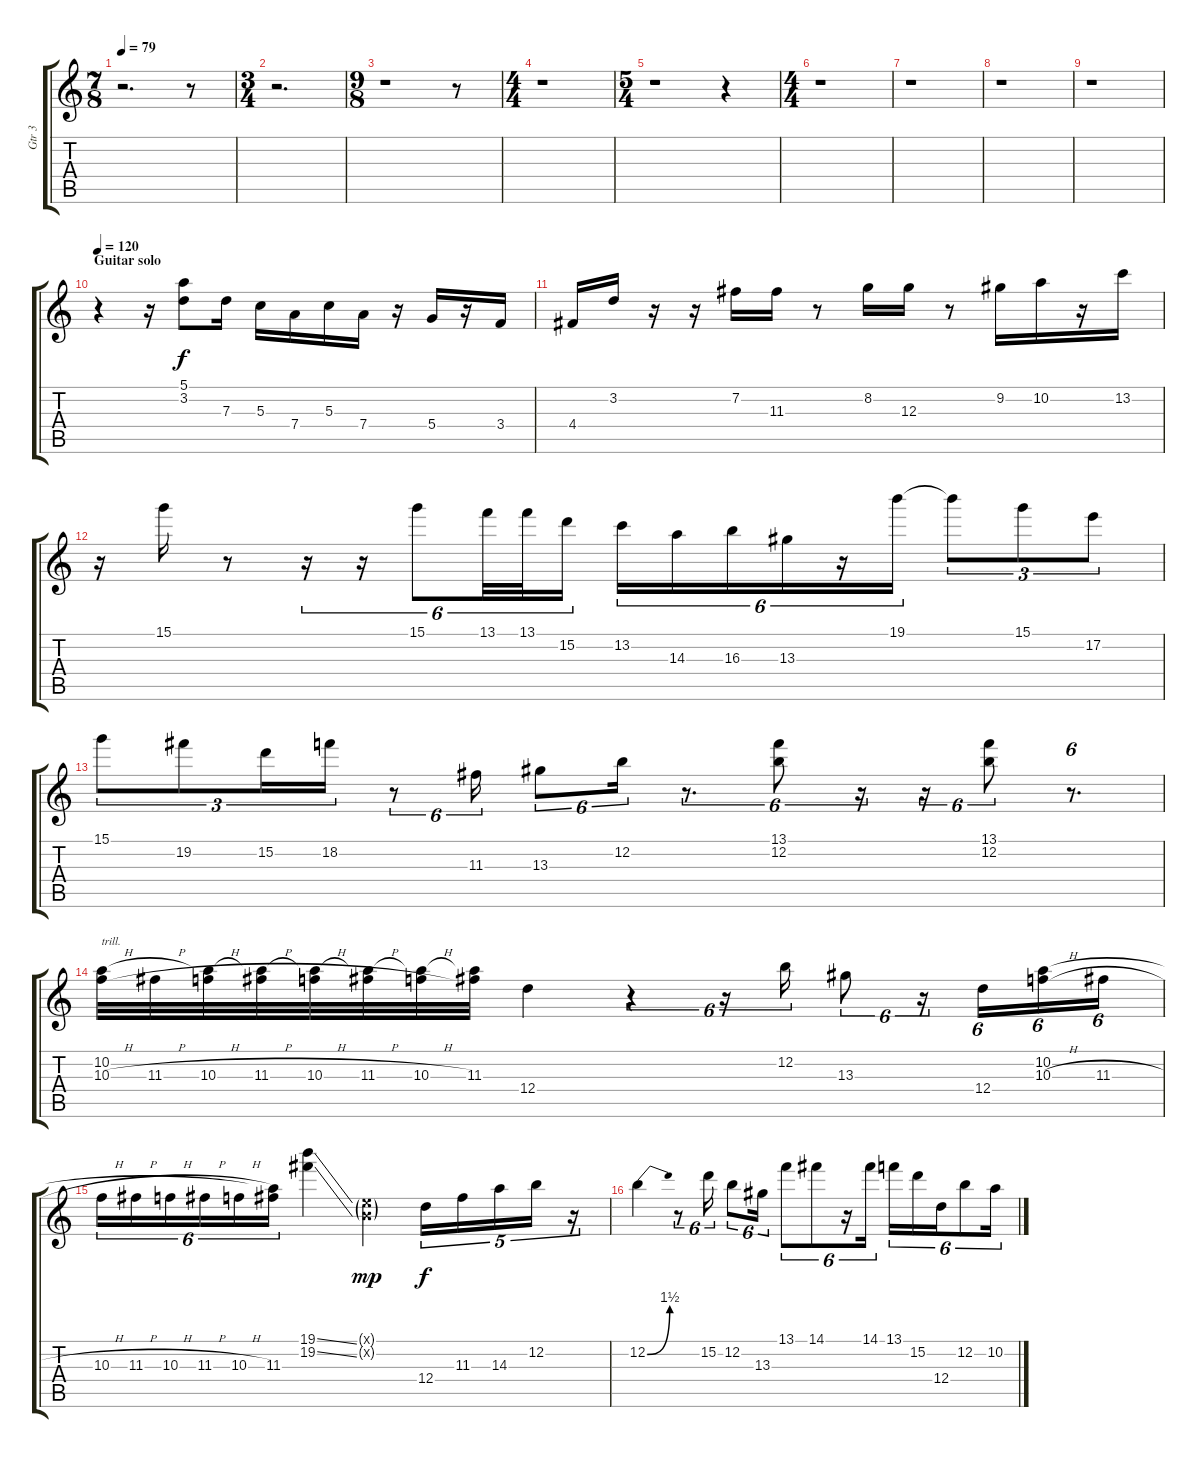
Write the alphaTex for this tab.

\track ("Gtr 3" "Gtr 3") {instrument distortionguitar}
\staff {score tabs}
\tuning (E4 B3 G3 D3 A2 E2) {hide}
\ts (7 8)
\tempo 79
\clef g2
\ks c
r.2{d dy f} r.8 |
\ts (3 4)
r.2{d} |
\ts (9 8)
r.1 r.8 |
\ts (4 4)
r.1 |
\ts (5 4)
r.1 r.4 |
\ts (4 4)
r.1 |
r.1 |
r.1 |
r.1 |
\section ("" "Guitar solo")
\tempo 120
r.4 r.16 (5.1 3.2).8 7.3.16 5.3.16 7.4.16 5.3.16 7.4.16 r.16 5.4.16 r.16 3.4.16 |
4.4.16 3.2.16 r.16 r.16 7.2.16 11.3.16 r.8 8.2.16 12.3.16 r.8 9.2.16 10.2.16 r.16 13.2.16 |
r.16 15.1.16 r.8 r.16{tu (6 4)} r.16{tu (6 4)} 15.1.8{tu (6 4)} 13.1.32{tu (6 4)} 13.1.32{tu (6 4)} 15.2.16{tu (6 4)} 13.2.16{tu (6 4)} 14.3.16{tu (6 4)} 16.3.16{tu (6 4)} 13.3.16{tu (6 4)} r.16{tu (6 4)} 19.1.16{tu (6 4)} 19.1{t}.8{tu (3 2)} 15.1.8{tu (3 2)} 17.2.8{tu (3 2)} |
15.1.8{tu (3 2)} 19.2.8{tu (3 2)} 15.2.16{tu (3 2)} 18.2.16{tu (3 2)} r.8{tu (6 4)} 11.3.16{tu (6 4)} 13.3.8{tu (6 4)} 12.2.16{tu (6 4)} r.8{d tu (6 4)} (13.1 12.2).8{tu (6 4)} r.16{tu (6 4)} r.16{tu (6 4)} (13.1 12.2).8{tu (6 4)} r.8{d tu (6 4)} |
(10.2 10.3{h}).32{txt "trill."} 11.3{h}.32 (10.2{t} 10.3{h}).32 (10.2{t} 11.3{h}).32 (10.2{t} 10.3{h}).32 (10.2{t} 11.3{h}).32 (10.2{t} 10.3{h}).32 (10.2{t} 11.3).32 12.4.4 r.4{tu (6 4)} r.16{tu (6 4)} 12.2.16{tu (6 4)} 13.3.8{tu (6 4)} r.16{tu (6 4)} 12.4.16{tu (6 4)} (10.2 10.3{h}).16{tu (6 4)} 11.3{h}.16{tu (6 4)} |
10.3{h}.16{tu (6 4)} 11.3{h}.16{tu (6 4)} 10.3{h}.16{tu (6 4)} 11.3{h}.16{tu (6 4)} 10.3{h}.16{tu (6 4)} (10.2{t} 11.3).16{tu (6 4)} (19.1{ss} 19.2{ss}).4 (0.1{g x} 0.2{g x}).4{dy mp} 12.4.16{tu (5 4) dy f} 11.3.16{tu (5 4)} 14.3.16{tu (5 4)} 12.2.16{tu (5 4)} r.16{tu (5 4)} |
12.2{be (bend 0 0 60 6)}.4 r.8{tu (6 4)} 15.2.16{tu (6 4)} 12.2.8{tu (6 4)} 13.3.16{tu (6 4)} 13.1.8{tu (6 4)} 14.1.8{tu (6 4)} r.16{tu (6 4)} 14.1.16{tu (6 4)} 13.1.16{tu (6 4)} 15.2.16{tu (6 4)} 12.4.16{tu (6 4)} 12.2.8{tu (6 4)} 10.2.16{tu (6 4)}
